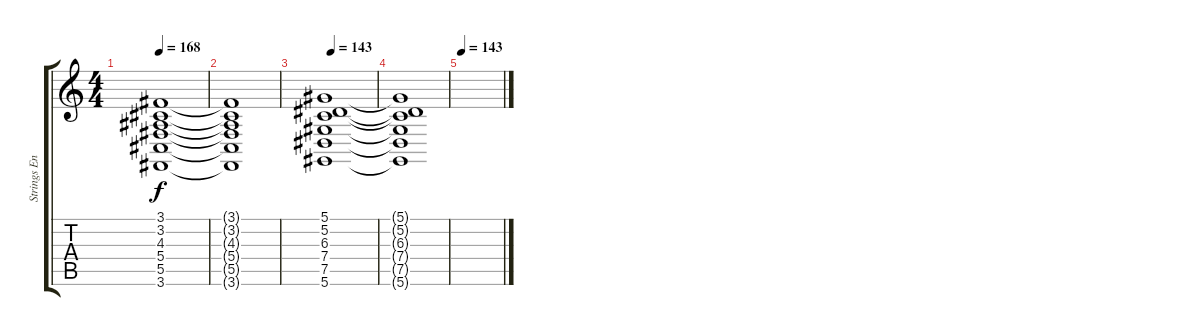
\track ("Strings Ensemble" "Strings En") {instrument stringensemble1}
\staff {score tabs}
\tuning (Eb4 Bb3 Gb3 Db3 Ab2 Eb2) {hide}
\ts (4 4)
\tempo 168
\clef g2
\ks c
(3.1 3.2 4.3 5.4 5.5 3.6).1{dy f} |
(3.1{t} 3.2{t} 4.3{t} 5.4{t} 5.5{t} 3.6{t}).1 |
\tempo 143
(5.1 5.2 6.3 7.4 7.5 5.6).1 |
(5.1{t} 5.2{t} 6.3{t} 7.4{t} 7.5{t} 5.6{t}).1 |
\tempo 143
